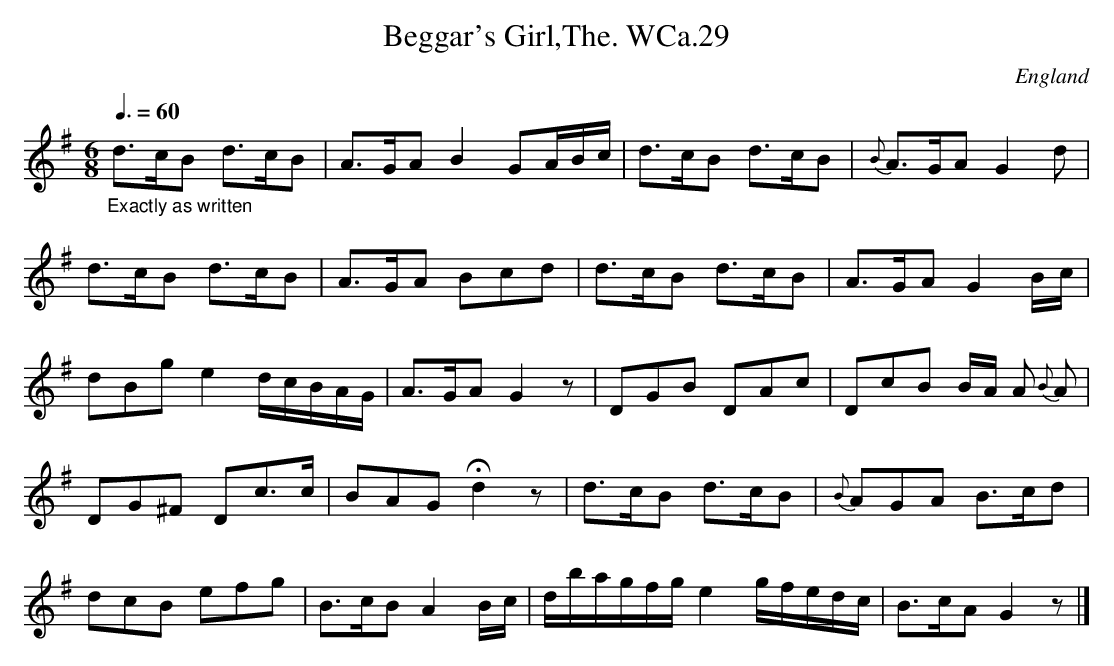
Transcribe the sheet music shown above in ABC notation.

X:1
T:Beggar's Girl,The. WCa.29
L:1/8
M:6/8
O:England
Q:3/8=60
K:G
"_Exactly as written"d>cB d>cB|A>GA B2GA/B/c/|d>cB d>cB|{B}A>GAG2d|!
d>cB d>cB|A>GA Bcd|d>cB d>cB|A>GAG2B/c/|!
dBg e2d/c/B/A/G/|A>GAG2z|DGB DAc|DcB B/A/ A {B}A|!
DG^F Dc>c|BAGHd2z|d>cB d>cB|{B}AGA B>cd|!
dcB efg|B>cBA2B/c/|d/b/a/g/f/g/e2g/f/e/d/c/|B>cAG2z|]
